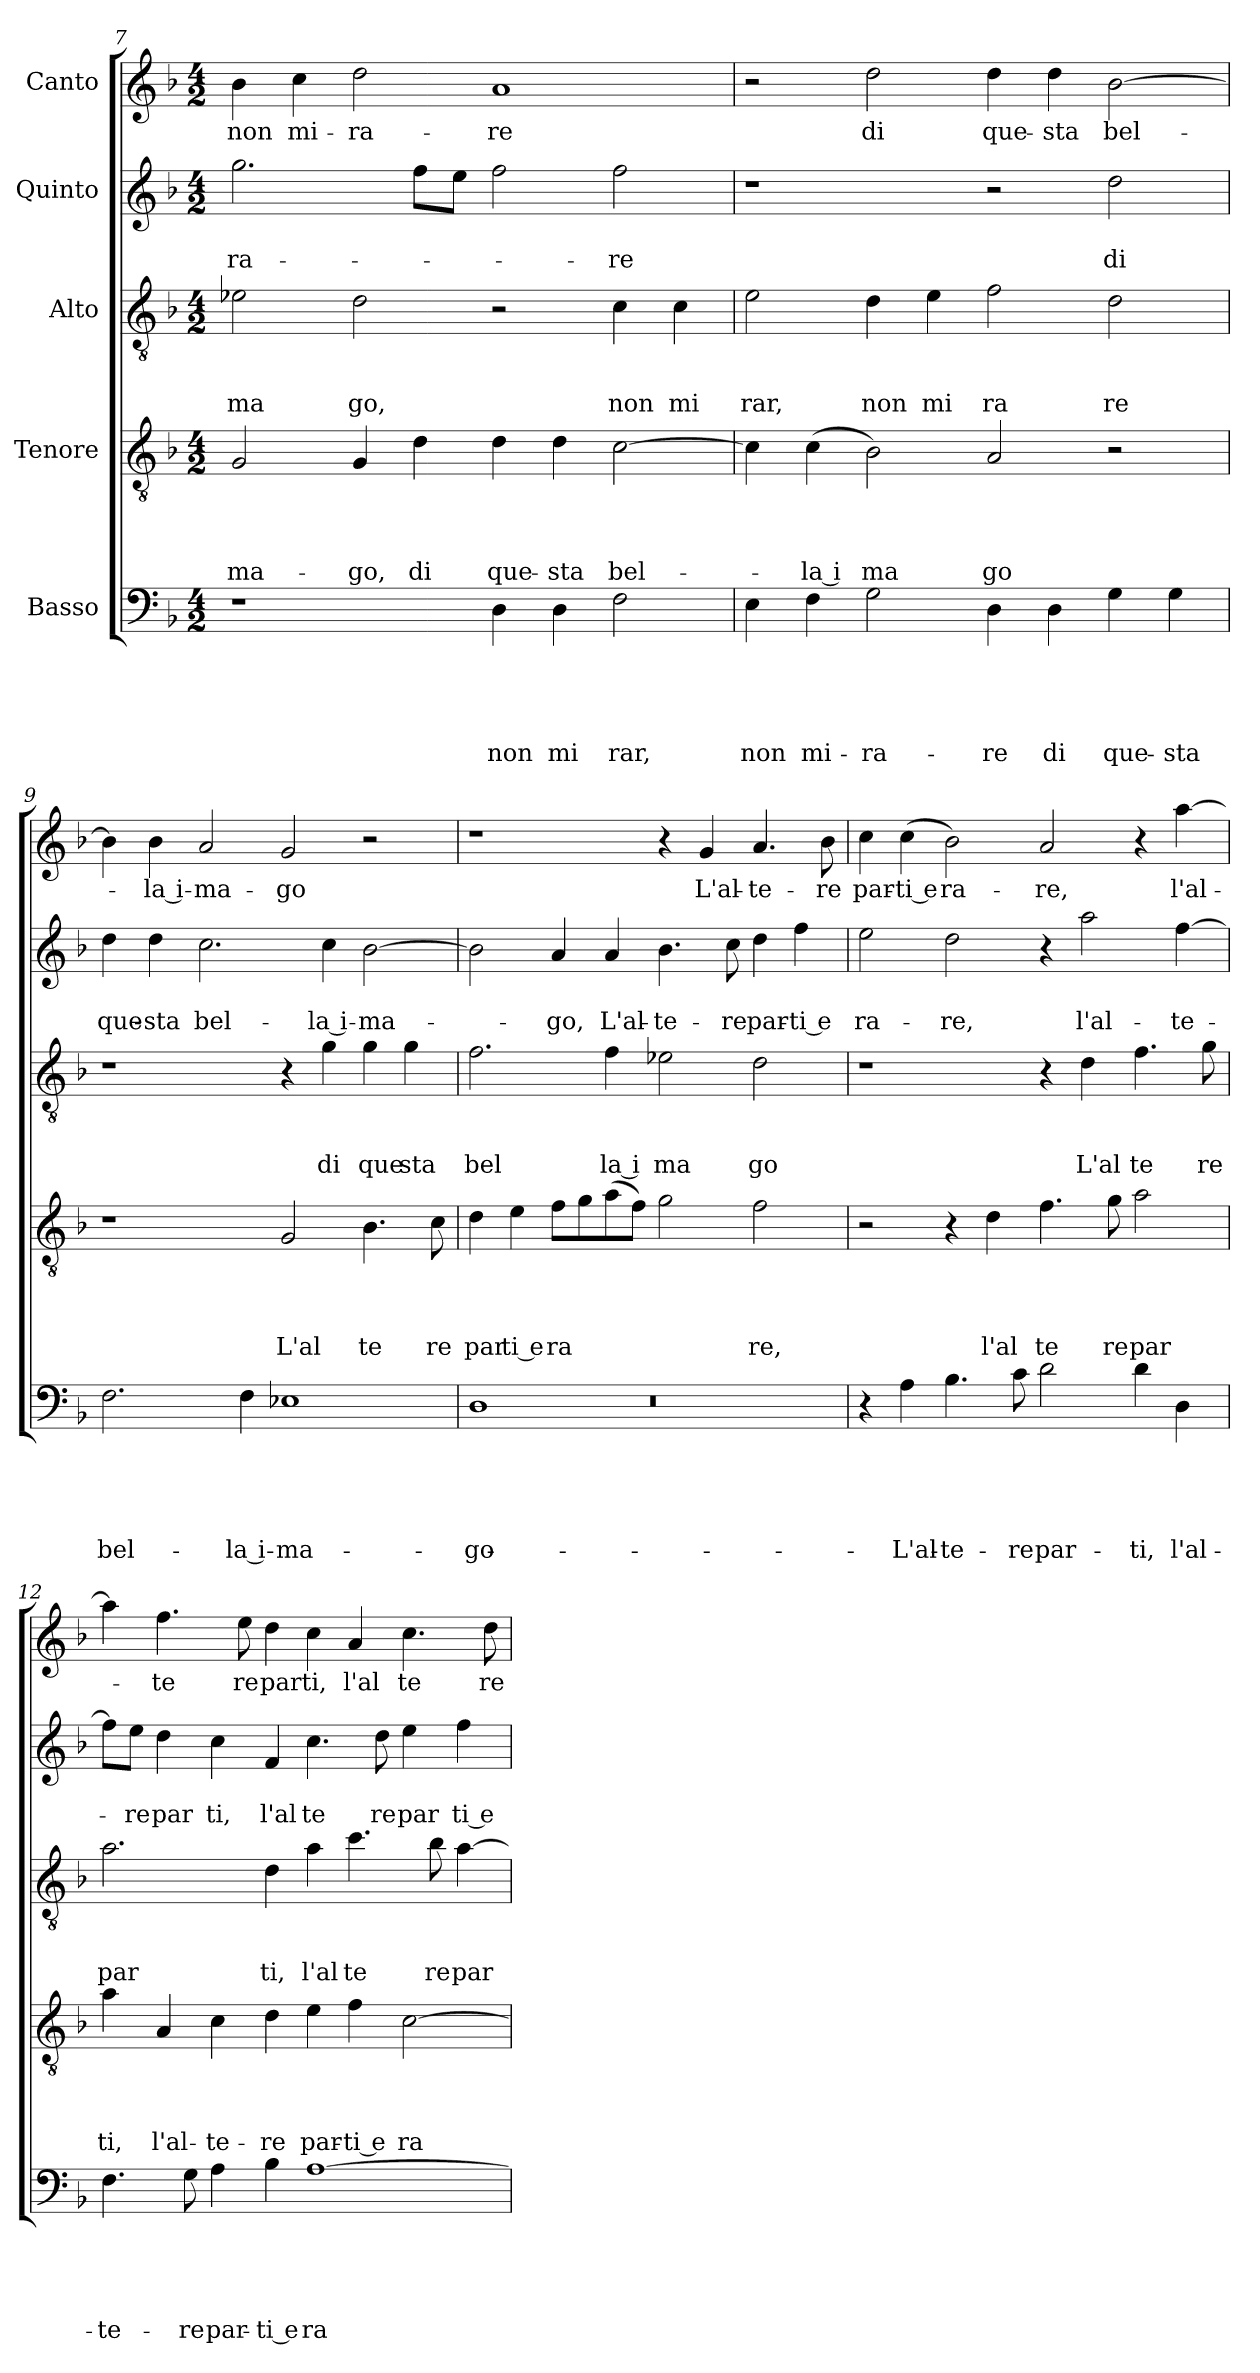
**kern	**text	**text	**text	**text	**text	**kern	**text	**text	**text	**text	**kern	**text	**text	**text	**kern	**text	**text	**kern	**text
*part5	*part5	*part5	*part5	*part5	*part5	*part4	*part4	*part4	*part4	*part4	*part3	*part3	*part3	*part3	*part2	*part2	*part2	*part1	*part1
*staff5	*staff5	*staff5	*staff5	*staff5	*staff5	*staff4	*staff4	*staff4	*staff4	*staff4	*staff3	*staff3	*staff3	*staff3	*staff2	*staff2	*staff2	*staff1	*staff1
*I"Basso	*	*	*	*	*	*I"Tenore	*	*	*	*	*I"Alto	*	*	*	*I"Quinto	*	*	*I"Canto	*
*clefF4	*	*	*	*	*	*clefGv2	*	*	*	*	*clefGv2	*	*	*	*clefG2	*	*	*clefG2	*
*k[b-]	*	*	*	*	*	*k[b-]	*	*	*	*	*k[b-]	*	*	*	*k[b-]	*	*	*k[b-]	*
*F:	*	*	*	*	*	*F:	*	*	*	*	*F:	*	*	*	*F:	*	*	*F:	*
*M4/2	*	*	*	*	*	*M4/2	*	*	*	*	*M4/2	*	*	*	*M4/2	*	*	*M4/2	*
=7	=7	=7	=7	=7	=7	=7	=7	=7	=7	=7	=7	=7	=7	=7	=7	=7	=7	=7	=7
!	!	!	!	!	!	!	!	!	!	!LO:LY:b	!	!	!	!LO:LY:b	!	!	!LO:LY:b	!	!LO:LY:b
1r	.	.	.	.	.	2G/	.	.	.	-ma-	2e-X\	.	.	ma	2.gg\	.	-ra-	4b-\	non
!	!	!	!	!	!	!	!	!	!	!	!	!	!	!	!	!	!	!	!LO:LY:b
.	.	.	.	.	.	.	.	.	.	.	.	.	.	.	.	.	.	4cc\	mi-
!	!	!	!	!	!	!	!	!	!	!LO:LY:b	!	!	!	!LO:LY:b	!	!	!	!	!LO:LY:b
.	.	.	.	.	.	4G/	.	.	.	-go,	2d\	.	.	go,	.	.	.	2dd\	-ra-
!	!	!	!	!	!	!	!	!	!	!LO:LY:b	!	!	!	!	!	!	!	!	!
.	.	.	.	.	.	4d\	.	.	.	di	.	.	.	.	8ff\L	.	.	.	.
.	.	.	.	.	.	.	.	.	.	.	.	.	.	.	8ee\J	.	.	.	.
!	!	!	!	!	!LO:LY:b	!	!	!	!	!LO:LY:b	!	!	!	!	!	!	!	!	!LO:LY:b
4D\	.	.	.	.	non	4d\	.	.	.	que-	2r	.	.	.	2ff\	.	.	1a	-re
!	!	!	!	!	!LO:LY:b	!	!	!	!	!LO:LY:b	!	!	!	!	!	!	!	!	!
4D\	.	.	.	.	mi	4d\	.	.	.	-sta	.	.	.	.	.	.	.	.	.
!	!	!	!	!	!LO:LY:b	!	!	!	!	!LO:LY:b	!	!	!	!LO:LY:b	!	!	!LO:LY:b	!	!
2F\	.	.	.	.	rar,	[<2c\	.	.	.	bel-	4c\	.	.	non	2ff\	.	-re	.	.
!	!	!	!	!	!	!	!	!	!	!	!	!	!	!LO:LY:b	!	!	!	!	!
.	.	.	.	.	.	.	.	.	.	.	4c\	.	.	mi	.	.	.	.	.
!!LO:LB:g=z
=8	=8	=8	=8	=8	=8	=8	=8	=8	=8	=8	=8	=8	=8	=8	=8	=8	=8	=8	=8
!	!	!	!	!	!LO:LY:b	!	!	!	!	!	!	!	!	!LO:LY:b	!	!	!	!	!
4E\	.	.	.	.	non	4c\]	.	.	.	.	2e\	.	.	rar,	1r	.	.	2r	.
!	!	!	!	!	!LO:LY:b	!	!	!	!	!LO:LY:b:rj	!	!	!	!	!	!	!	!	!
4F\	.	.	.	.	mi-	(<4c\	.	.	.	-la i	.	.	.	.	.	.	.	.	.
!	!	!	!	!	!LO:LY:b	!	!	!	!	!LO:LY:b	!	!	!	!LO:LY:b	!	!	!	!	!LO:LY:b
2G\	.	.	.	.	-ra-	2B-\)	.	.	.	ma	4d\	.	.	non	.	.	.	2dd\	di
!	!	!	!	!	!	!	!	!	!	!	!	!	!	!LO:LY:b	!	!	!	!	!
.	.	.	.	.	.	.	.	.	.	.	4e\	.	.	mi	.	.	.	.	.
!	!	!	!	!	!LO:LY:b	!	!	!	!	!LO:LY:b	!	!	!	!LO:LY:b	!	!	!	!	!LO:LY:b
4D\	.	.	.	.	-re	2A/	.	.	.	go	2f\	.	.	ra	2r	.	.	4dd\	que-
!	!	!	!	!	!LO:LY:b	!	!	!	!	!	!	!	!	!	!	!	!	!	!LO:LY:b
4D\	.	.	.	.	di	.	.	.	.	.	.	.	.	.	.	.	.	4dd\	-sta
!	!	!	!	!	!LO:LY:b	!	!	!	!	!	!	!	!	!LO:LY:b	!	!	!LO:LY:b	!	!LO:LY:b
4G\	.	.	.	.	que-	2r	.	.	.	.	2d\	.	.	re	2dd\	.	di	[>2b-\	bel-
!	!	!	!	!	!LO:LY:b	!	!	!	!	!	!	!	!	!	!	!	!	!	!
4G\	.	.	.	.	-sta	.	.	.	.	.	.	.	.	.	.	.	.	.	.
=9	=9	=9	=9	=9	=9	=9	=9	=9	=9	=9	=9	=9	=9	=9	=9	=9	=9	=9	=9
!	!	!	!	!	!LO:LY:b	!	!	!	!	!	!	!	!	!	!	!	!LO:LY:b	!	!
2.F\	.	.	.	.	bel-	1r	.	.	.	.	1r	.	.	.	4dd\	.	que-	4b-\]	.
!	!	!	!	!	!	!	!	!	!	!	!	!	!	!	!	!	!LO:LY:b	!	!LO:LY:b:rj
.	.	.	.	.	.	.	.	.	.	.	.	.	.	.	4dd\	.	-sta	4b-\	-la i-
!	!	!	!	!	!	!	!	!	!	!	!	!	!	!	!	!	!LO:LY:b	!	!LO:LY:b
.	.	.	.	.	.	.	.	.	.	.	.	.	.	.	(2.cc\	.	bel-	2a/	-ma-
!	!	!	!	!	!LO:LY:b:rj	!	!	!	!	!	!	!	!	!	!	!	!	!	!
4F\	.	.	.	.	-la i-	.	.	.	.	.	.	.	.	.	.	.	.	.	.
!	!	!	!	!	!LO:LY:b	!	!	!	!	!LO:LY:b	!	!	!	!	!	!	!	!	!LO:LY:b
1E-X	.	.	.	.	-ma-	2G/	.	.	.	L'al	4r	.	.	.	.	.	.	2g/	-go
!	!	!	!	!	!	!	!	!	!	!	!	!	!	!LO:LY:b	!	!	!LO:LY:b:rj	!	!
.	.	.	.	.	.	.	.	.	.	.	4g\	.	.	di	(>4cc\	.	-la i-	.	.
!	!	!	!	!	!	!	!	!	!	!LO:LY:b	!	!	!	!LO:LY:b	!	!	!LO:LY:b	!	!
.	.	.	.	.	.	4.B-\	.	.	.	te	4g\	.	.	que	[>2b-\	.	-ma-	2r	.
!	!	!	!	!	!	!	!	!	!	!	!	!	!	!LO:LY:b	!	!	!	!	!
.	.	.	.	.	.	.	.	.	.	.	4g\	.	.	sta	.	.	.	.	.
!	!	!	!	!	!	!	!	!	!	!LO:LY:b	!	!	!	!	!	!	!	!	!
.	.	.	.	.	.	8c\	.	.	.	re	.	.	.	.	.	.	.	.	.
=10	=10	=10	=10	=10	=10	=10	=10	=10	=10	=10	=10	=10	=10	=10	=10	=10	=10	=10	=10
*^	*	*	*	*	*	*	*	*	*	*	*	*	*	*	*	*	*	*	*
*	*^	*	*	*	*	*	*	*	*	*	*	*	*	*	*	*	*	*	*	*
!	!	!LO:N:vis=1	!	!	!	!	!LO:LY:b	!	!	!	!	!LO:LY:b	!	!	!	!LO:LY:b	!	!	!	!	!
0ryy	1D	0r	.	.	.	.	-go	4d\	.	.	.	par	2.f\	.	.	bel	2b-\]	.	.	1r	.
!	!	!	!	!	!	!	!	!	!	!	!	!LO:LY:b:rj	!	!	!	!	!	!	!	!	!
.	.	.	.	.	.	.	.	4e\	.	.	.	ti e	.	.	.	.	.	.	.	.	.
!	!	!	!	!	!	!	!	!	!	!	!	!LO:LY:b	!	!	!	!	!	!	!LO:LY:b	!	!
.	.	.	.	.	.	.	.	8f\L	.	.	.	ra	.	.	.	.	4a/	.	-go,	.	.
.	.	.	.	.	.	.	.	8g\	.	.	.	.	.	.	.	.	.	.	.	.	.
!	!	!	!	!	!	!	!	!	!	!	!	!	!	!	!	!LO:LY:b:rj	!	!	!LO:LY:b	!	!
.	.	.	.	.	.	.	.	(>8a\	.	.	.	.	4f\	.	.	la i	4a/	.	L'al-	.	.
.	.	.	.	.	.	.	.	8f\J)	.	.	.	.	.	.	.	.	.	.	.	.	.
!	!	!	!	!	!	!	!	!	!	!	!	!	!	!	!	!LO:LY:b	!	!	!LO:LY:b	!	!
.	1ryy	.	.	.	.	.	.	2g\	.	.	.	.	2e-X\	.	.	ma	4.b-\	.	-te-	4r	.
!	!	!	!	!	!	!	!	!	!	!	!	!	!	!	!	!	!	!	!	!	!LO:LY:b
.	.	.	.	.	.	.	.	.	.	.	.	.	.	.	.	.	.	.	.	4g/	L'al-
!	!	!	!	!	!	!	!	!	!	!	!	!	!	!	!	!	!	!	!LO:LY:b	!	!
.	.	.	.	.	.	.	.	.	.	.	.	.	.	.	.	.	8cc\	.	-re	.	.
!	!	!	!	!	!	!	!	!	!	!	!	!LO:LY:b	!	!	!	!LO:LY:b	!	!	!LO:LY:b	!	!LO:LY:b
.	.	.	.	.	.	.	.	2f\	.	.	.	re,	2d\	.	.	go	4dd\	.	par-	4.a/	-te-
!	!	!	!	!	!	!	!	!	!	!	!	!	!	!	!	!	!	!	!LO:LY:b:rj	!	!
.	.	.	.	.	.	.	.	.	.	.	.	.	.	.	.	.	4ff\	.	-ti e	.	.
!	!	!	!	!	!	!	!	!	!	!	!	!	!	!	!	!	!	!	!	!	!LO:LY:b
.	.	.	.	.	.	.	.	.	.	.	.	.	.	.	.	.	.	.	.	8b-\	-re
*v	*v	*v	*	*	*	*	*	*	*	*	*	*	*	*	*	*	*	*	*	*	*
=11	=11	=11	=11	=11	=11	=11	=11	=11	=11	=11	=11	=11	=11	=11	=11	=11	=11	=11	=11
!	!	!	!	!	!	!	!	!	!	!	!	!	!	!	!	!	!LO:LY:b	!	!LO:LY:b
4r	.	.	.	.	.	2r	.	.	.	.	1r	.	.	.	2ee\	.	ra-	4cc\	par-
!	!	!	!	!	!LO:LY:b	!	!	!	!	!	!	!	!	!	!	!	!	!	!LO:LY:b:rj
4A\	.	.	.	.	L'al-	.	.	.	.	.	.	.	.	.	.	.	.	(<4cc\	-ti e
!	!	!	!	!	!LO:LY:b	!	!	!	!	!	!	!	!	!	!	!	!LO:LY:b	!	!LO:LY:b
4.B-\	.	.	.	.	-te-	4r	.	.	.	.	.	.	.	.	2dd\	.	-re,	2b-\)	ra-
!	!	!	!	!	!	!	!	!	!	!LO:LY:b	!	!	!	!	!	!	!	!	!
.	.	.	.	.	.	4d\	.	.	.	l'al	.	.	.	.	.	.	.	.	.
!	!	!	!	!	!LO:LY:b	!	!	!	!	!	!	!	!	!	!	!	!	!	!
8c\	.	.	.	.	-re	.	.	.	.	.	.	.	.	.	.	.	.	.	.
!	!	!	!	!	!LO:LY:b	!	!	!	!	!LO:LY:b	!	!	!	!	!	!	!	!	!LO:LY:b
2d\	.	.	.	.	par-	4.f\	.	.	.	te	4r	.	.	.	4r	.	.	2a/	-re,
!	!	!	!	!	!	!	!	!	!	!	!	!	!	!LO:LY:b	!	!	!LO:LY:b	!	!
.	.	.	.	.	.	.	.	.	.	.	4d\	.	.	L'al	2aa\	.	l'al-	.	.
!	!	!	!	!	!	!	!	!	!	!LO:LY:b	!	!	!	!	!	!	!	!	!
.	.	.	.	.	.	8g\	.	.	.	re	.	.	.	.	.	.	.	.	.
!	!	!	!	!	!LO:LY:b	!	!	!	!	!LO:LY:b	!	!	!	!LO:LY:b	!	!	!	!	!
4d\	.	.	.	.	-ti,	2a\	.	.	.	par	4.f\	.	.	te	.	.	.	4r	.
!	!	!	!	!	!LO:LY:b	!	!	!	!	!	!	!	!	!	!	!	!LO:LY:b	!	!LO:LY:b
4D\	.	.	.	.	l'al-	.	.	.	.	.	.	.	.	.	[>4ff\	.	-te-	[>4aa\	l'al-
!	!	!	!	!	!	!	!	!	!	!	!	!	!	!LO:LY:b	!	!	!	!	!
.	.	.	.	.	.	.	.	.	.	.	8g\	.	.	re	.	.	.	.	.
!!LO:PB:g=z
=12	=12	=12	=12	=12	=12	=12	=12	=12	=12	=12	=12	=12	=12	=12	=12	=12	=12	=12	=12
!	!	!	!	!	!LO:LY:b	!	!	!	!	!LO:LY:b	!	!	!	!LO:LY:b	!	!	!	!	!
4.F\	.	.	.	.	-te-	4a\	.	.	.	ti,	2.a\	.	.	par	8ff\L]	.	.	4aa\]	.
!	!	!	!	!	!	!	!	!	!	!	!	!	!	!	!	!	!LO:LY:b	!	!
.	.	.	.	.	.	.	.	.	.	.	.	.	.	.	8ee\J	.	-re	.	.
!	!	!	!	!	!	!	!	!	!	!LO:LY:b	!	!	!	!	!	!	!LO:LY:b	!	!LO:LY:b
.	.	.	.	.	.	4A/	.	.	.	l'al-	.	.	.	.	4dd\	.	par	4.ff\	-te
!	!	!	!	!	!LO:LY:b	!	!	!	!	!	!	!	!	!	!	!	!	!	!
8G\	.	.	.	.	-re	.	.	.	.	.	.	.	.	.	.	.	.	.	.
!	!	!	!	!	!LO:LY:b	!	!	!	!	!LO:LY:b	!	!	!	!	!	!	!LO:LY:b	!	!
4A\	.	.	.	.	par-	4c\	.	.	.	-te-	.	.	.	.	4cc\	.	ti,	.	.
!	!	!	!	!	!	!	!	!	!	!	!	!	!	!	!	!	!	!	!LO:LY:b
.	.	.	.	.	.	.	.	.	.	.	.	.	.	.	.	.	.	8ee\	re
!	!	!	!	!	!LO:LY:b:rj	!	!	!	!	!LO:LY:b	!	!	!	!LO:LY:b	!	!	!LO:LY:b	!	!LO:LY:b
4B-\	.	.	.	.	-ti e	4d\	.	.	.	-re	4d\	.	.	ti,	4f/	.	l'al	4dd\	par
!	!	!	!	!	!LO:LY:b	!	!	!	!	!LO:LY:b	!	!	!	!LO:LY:b	!	!	!LO:LY:b	!	!LO:LY:b
[>1A	.	.	.	.	ra-	4e\	.	.	.	par-	4a\	.	.	l'al	4.cc\	.	te	4cc\	ti,
!	!	!	!	!	!	!	!	!	!	!LO:LY:b:rj	!	!	!	!LO:LY:b	!	!	!	!	!LO:LY:b
.	.	.	.	.	.	4f\	.	.	.	-ti e	4.cc\	.	.	te	.	.	.	4a/	l'al
!	!	!	!	!	!	!	!	!	!	!	!	!	!	!	!	!	!LO:LY:b	!	!
.	.	.	.	.	.	.	.	.	.	.	.	.	.	.	8dd\	.	re	.	.
!	!	!	!	!	!	!	!	!	!	!LO:LY:b	!	!	!	!	!	!	!LO:LY:b	!	!LO:LY:b
.	.	.	.	.	.	[>2c\	.	.	.	ra-	.	.	.	.	4ee\	.	par	4.cc\	te
!	!	!	!	!	!	!	!	!	!	!	!	!	!	!LO:LY:b	!	!	!	!	!
.	.	.	.	.	.	.	.	.	.	.	8b-\	.	.	re	.	.	.	.	.
!	!	!	!	!	!	!	!	!	!	!	!	!	!	!LO:LY:b	!	!	!LO:LY:b:rj	!	!
.	.	.	.	.	.	.	.	.	.	.	[>4a\)	.	.	par	4ff\	.	ti e	.	.
!	!	!	!	!	!	!	!	!	!	!	!	!	!	!	!	!	!	!	!LO:LY:b
.	.	.	.	.	.	.	.	.	.	.	.	.	.	.	.	.	.	8dd\	re
=	=	=	=	=	=	=	=	=	=	=	=	=	=	=	=	=	=	=	=
*-	*-	*-	*-	*-	*-	*-	*-	*-	*-	*-	*-	*-	*-	*-	*-	*-	*-	*-	*-
